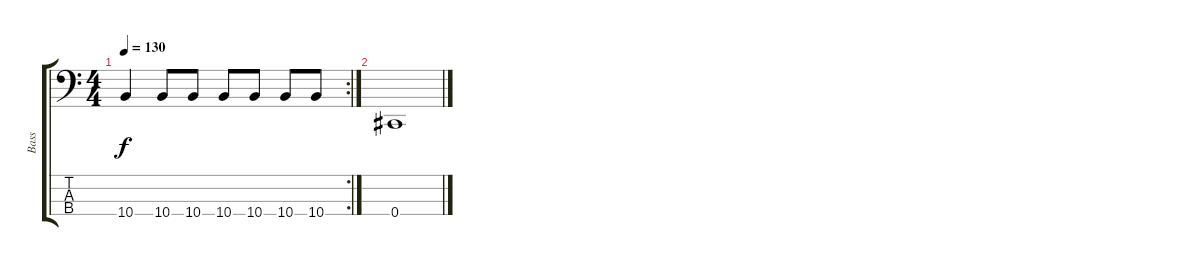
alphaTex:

\track ("Bass" "Bass") {instrument electricbassfinger}
\staff {score tabs}
\tuning (E2 B1 Gb1 Db1) {hide}
\rc 2
\ts (4 4)
\tempo 130
\clef f4
\ks c
10.4.4{dy f} 10.4.8 10.4.8 10.4.8 10.4.8 10.4.8 10.4.8 |
0.4.1
